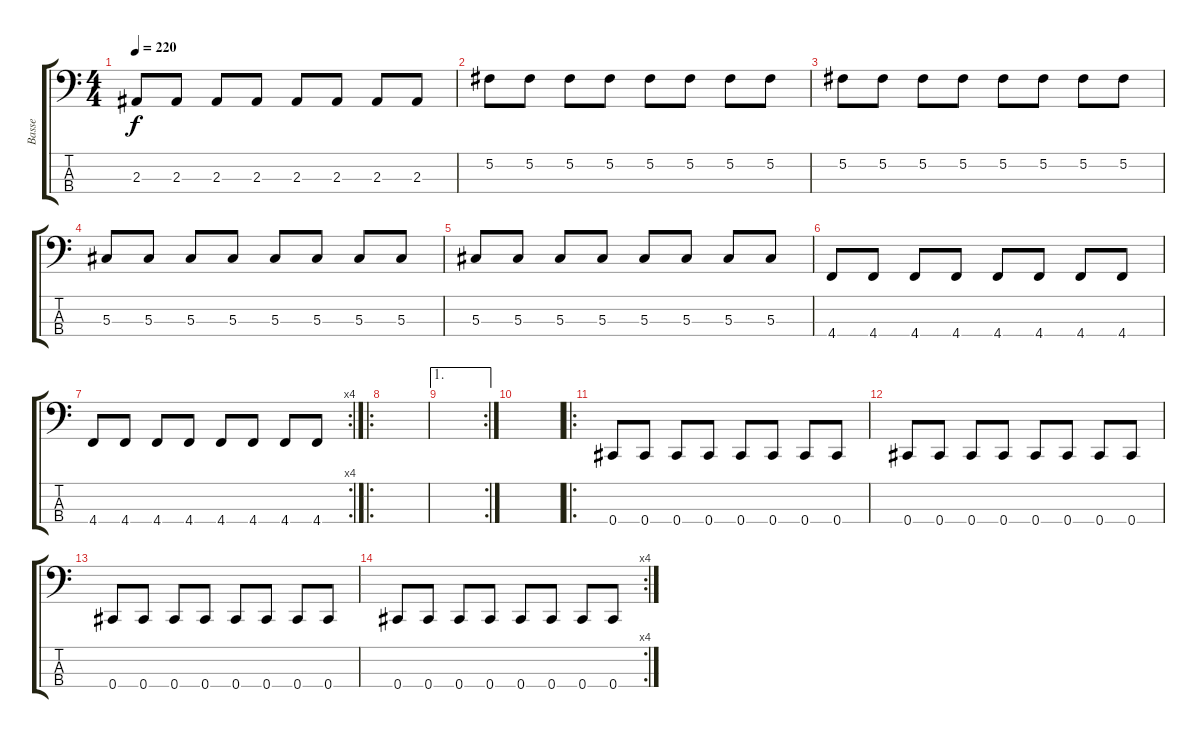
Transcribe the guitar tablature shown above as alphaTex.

\track ("Basse" "Basse") {instrument electricbassfinger}
\staff {score tabs}
\tuning (Gb2 Db2 Ab1 Db1) {hide}
\ts (4 4)
\tempo 220
\clef f4
\ks c
2.3.8{dy f} 2.3.8 2.3.8 2.3.8 2.3.8 2.3.8 2.3.8 2.3.8 |
5.2.8 5.2.8 5.2.8 5.2.8 5.2.8 5.2.8 5.2.8 5.2.8 |
5.2.8 5.2.8 5.2.8 5.2.8 5.2.8 5.2.8 5.2.8 5.2.8 |
5.3.8 5.3.8 5.3.8 5.3.8 5.3.8 5.3.8 5.3.8 5.3.8 |
5.3.8 5.3.8 5.3.8 5.3.8 5.3.8 5.3.8 5.3.8 5.3.8 |
4.4.8 4.4.8 4.4.8 4.4.8 4.4.8 4.4.8 4.4.8 4.4.8 |
\rc 4
4.4.8 4.4.8 4.4.8 4.4.8 4.4.8 4.4.8 4.4.8 4.4.8 |
\ro
|
\ae 1
\rc 2
|
|
\ro
0.4.8 0.4.8 0.4.8 0.4.8 0.4.8 0.4.8 0.4.8 0.4.8 |
0.4.8 0.4.8 0.4.8 0.4.8 0.4.8 0.4.8 0.4.8 0.4.8 |
0.4.8 0.4.8 0.4.8 0.4.8 0.4.8 0.4.8 0.4.8 0.4.8 |
\rc 4
0.4.8 0.4.8 0.4.8 0.4.8 0.4.8 0.4.8 0.4.8 0.4.8
